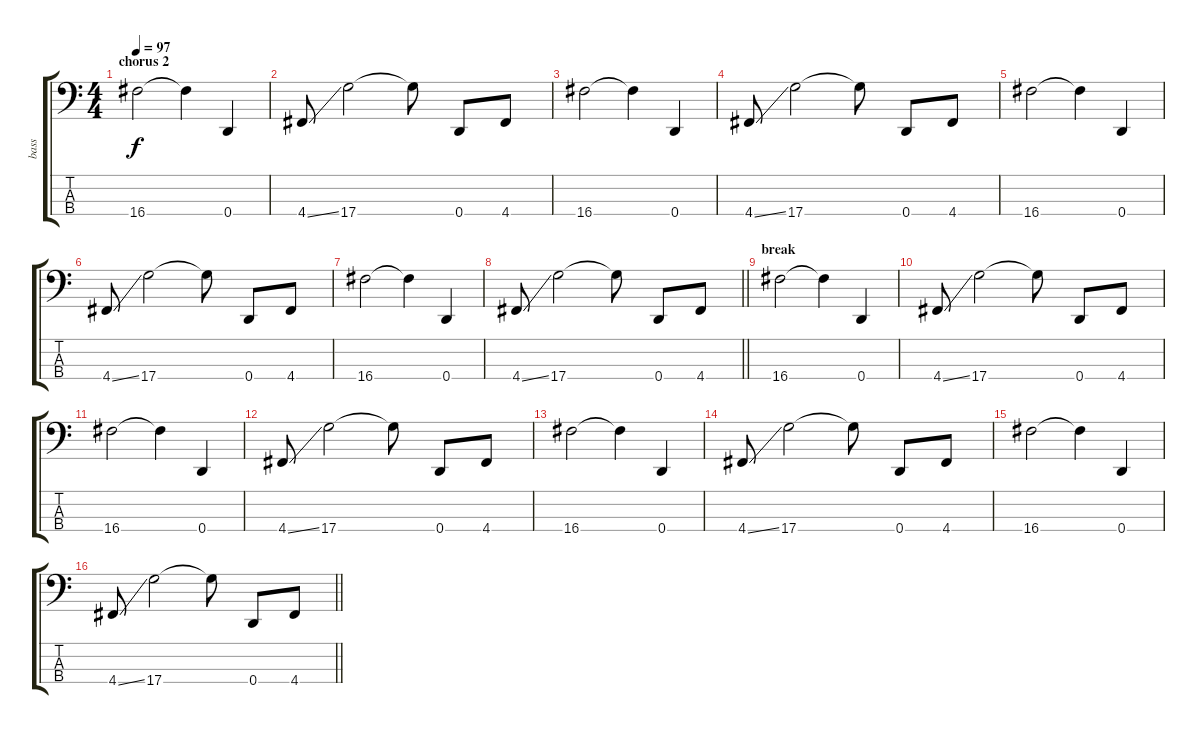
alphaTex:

\track ("bass" "bass") {instrument acousticbass}
\staff {score tabs}
\tuning (G2 D2 A1 D1) {hide}
\ts (4 4)
\section ("" "chorus 2")
\tempo 97
\clef f4
\ks c
16.4.2{dy f} 16.4{t}.4 0.4.4 |
4.4{ss}.8 17.4.2 17.4{t}.8 0.4.8 4.4.8 |
16.4.2 16.4{t}.4 0.4.4 |
4.4{ss}.8 17.4.2 17.4{t}.8 0.4.8 4.4.8 |
16.4.2 16.4{t}.4 0.4.4 |
4.4{ss}.8 17.4.2 17.4{t}.8 0.4.8 4.4.8 |
16.4.2 16.4{t}.4 0.4.4 |
\barLineRight lightlight
4.4{ss}.8 17.4.2 17.4{t}.8 0.4.8 4.4.8 |
\section ("" "break")
16.4.2 16.4{t}.4 0.4.4 |
4.4{ss}.8 17.4.2 17.4{t}.8 0.4.8 4.4.8 |
16.4.2 16.4{t}.4 0.4.4 |
4.4{ss}.8 17.4.2 17.4{t}.8 0.4.8 4.4.8 |
16.4.2 16.4{t}.4 0.4.4 |
4.4{ss}.8 17.4.2 17.4{t}.8 0.4.8 4.4.8 |
16.4.2 16.4{t}.4 0.4.4 |
\barLineRight lightlight
4.4{ss}.8 17.4.2 17.4{t}.8 0.4.8 4.4.8
